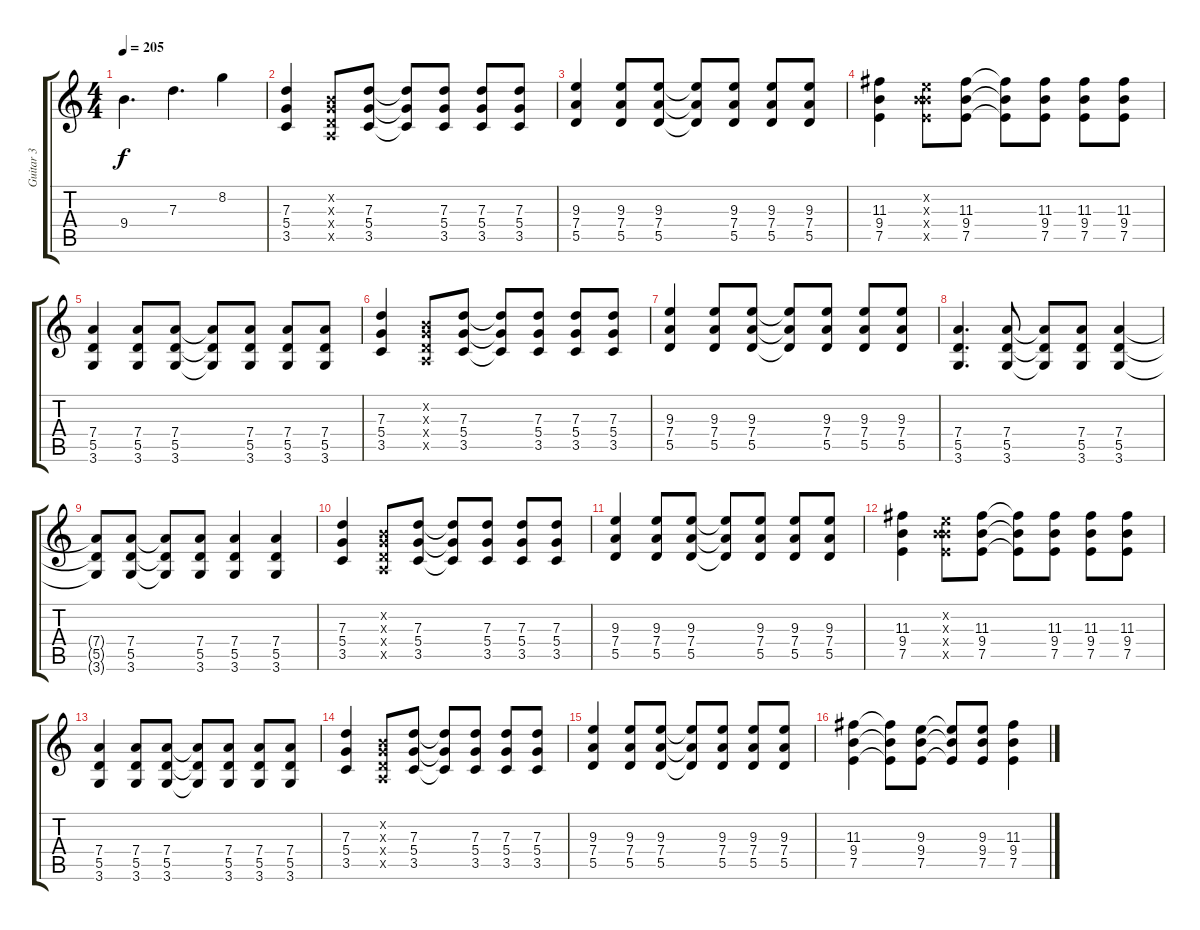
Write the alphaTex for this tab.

\track ("Guitar 3" "Guitar 3") {instrument distortionguitar}
\staff {score tabs}
\tuning (E4 B3 G3 D3 A2 E2) {hide}
\ts (4 4)
\tempo 205
\clef g2
\ks c
9.4.4{d dy f} 7.3.4{d} 8.2.4 |
(7.3 5.4 3.5).4 (0.2{x} 0.3{x} 0.4{x} 0.5{x}).8 (7.3 5.4 3.5).8 (7.3{t} 5.4{t} 3.5{t}).8 (7.3 5.4 3.5).8 (7.3 5.4 3.5).8 (7.3 5.4 3.5).8 |
(9.3 7.4 5.5).4 (9.3 7.4 5.5).8 (9.3 7.4 5.5).8 (9.3{t} 7.4{t} 5.5{t}).8 (9.3 7.4 5.5).8 (9.3 7.4 5.5).8 (9.3 7.4 5.5).8 |
(11.3 9.4 7.5).4 (0.2{x} 9.3{x} 9.4{x} 7.5{x}).8 (11.3 9.4 7.5).8 (11.3{t} 9.4{t} 7.5{t}).8 (11.3 9.4 7.5).8 (11.3 9.4 7.5).8 (11.3 9.4 7.5).8 |
(7.4 5.5 3.6).4 (7.4 5.5 3.6).8 (7.4 5.5 3.6).8 (7.4{t} 5.5{t} 3.6{t}).8 (7.4 5.5 3.6).8 (7.4 5.5 3.6).8 (7.4 5.5 3.6).8 |
(7.3 5.4 3.5).4 (0.2{x} 0.3{x} 0.4{x} 0.5{x}).8 (7.3 5.4 3.5).8 (7.3{t} 5.4{t} 3.5{t}).8 (7.3 5.4 3.5).8 (7.3 5.4 3.5).8 (7.3 5.4 3.5).8 |
(9.3 7.4 5.5).4 (9.3 7.4 5.5).8 (9.3 7.4 5.5).8 (9.3{t} 7.4{t} 5.5{t}).8 (9.3 7.4 5.5).8 (9.3 7.4 5.5).8 (9.3 7.4 5.5).8 |
(7.4 5.5 3.6).4{d} (7.4 5.5 3.6).8 (7.4{t} 5.5{t} 3.6{t}).8 (7.4 5.5 3.6).8 (7.4 5.5 3.6).4 |
(7.4{t} 5.5{t} 3.6{t}).8 (7.4 5.5 3.6).8 (7.4{t} 5.5{t} 3.6{t}).8 (7.4 5.5 3.6).8 (7.4 5.5 3.6).4 (7.4 5.5 3.6).4 |
(7.3 5.4 3.5).4 (0.2{x} 0.3{x} 0.4{x} 0.5{x}).8 (7.3 5.4 3.5).8 (7.3{t} 5.4{t} 3.5{t}).8 (7.3 5.4 3.5).8 (7.3 5.4 3.5).8 (7.3 5.4 3.5).8 |
(9.3 7.4 5.5).4 (9.3 7.4 5.5).8 (9.3 7.4 5.5).8 (9.3{t} 7.4{t} 5.5{t}).8 (9.3 7.4 5.5).8 (9.3 7.4 5.5).8 (9.3 7.4 5.5).8 |
(11.3 9.4 7.5).4 (0.2{x} 9.3{x} 9.4{x} 7.5{x}).8 (11.3 9.4 7.5).8 (11.3{t} 9.4{t} 7.5{t}).8 (11.3 9.4 7.5).8 (11.3 9.4 7.5).8 (11.3 9.4 7.5).8 |
(7.4 5.5 3.6).4 (7.4 5.5 3.6).8 (7.4 5.5 3.6).8 (7.4{t} 5.5{t} 3.6{t}).8 (7.4 5.5 3.6).8 (7.4 5.5 3.6).8 (7.4 5.5 3.6).8 |
(7.3 5.4 3.5).4 (0.2{x} 0.3{x} 0.4{x} 0.5{x}).8 (7.3 5.4 3.5).8 (7.3{t} 5.4{t} 3.5{t}).8 (7.3 5.4 3.5).8 (7.3 5.4 3.5).8 (7.3 5.4 3.5).8 |
(9.3 7.4 5.5).4 (9.3 7.4 5.5).8 (9.3 7.4 5.5).8 (9.3{t} 7.4{t} 5.5{t}).8 (9.3 7.4 5.5).8 (9.3 7.4 5.5).8 (9.3 7.4 5.5).8 |
(11.3 9.4 7.5).4 (11.3{t} 9.4{t} 7.5{t}).8 (9.3 9.4 7.5).8 (9.3{t} 9.4{t} 7.5{t}).8 (9.3 9.4 7.5).8 (11.3 9.4 7.5).4
